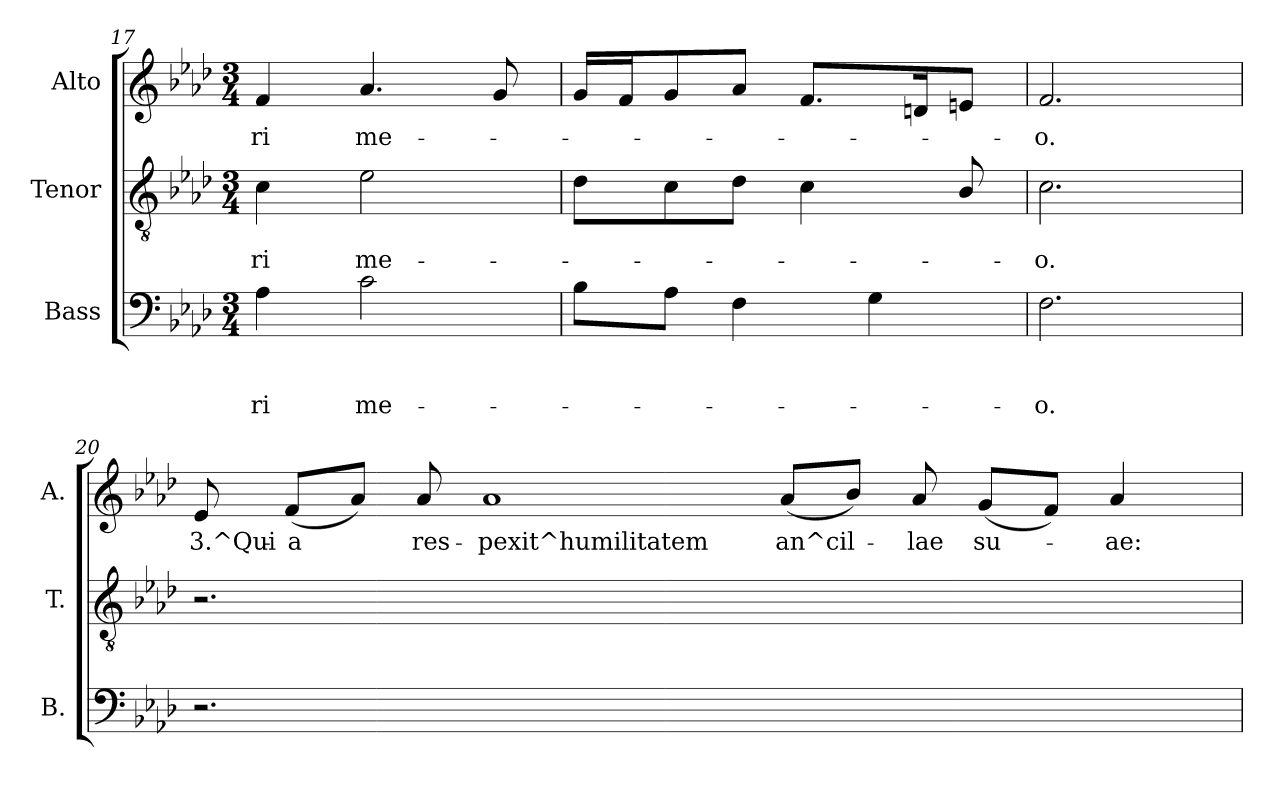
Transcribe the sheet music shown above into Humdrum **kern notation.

**kern	**text	**text	**text	**kern	**text	**text	**kern	**text
*part3	*part3	*part3	*part3	*part2	*part2	*part2	*part1	*part1
*staff3	*staff3	*staff3	*staff3	*staff2	*staff2	*staff2	*staff1	*staff1
*I"Bass	*	*	*	*I"Tenor	*	*	*I"Alto	*
*I'B.	*	*	*	*I'T.	*	*	*I'A.	*
*clefF4	*	*	*	*clefGv2	*	*	*clefG2	*
*ITrd-3c-5	*	*	*	*ITrd-3c-5	*	*	*ITrd2c3	*
*k[b-e-a-d-g-]	*	*	*	*k[b-e-a-d-g-]	*	*	*k[b-]	*
*D-:	*	*	*	*D-:	*	*	*F:	*
*M3/4	*	*	*	*M3/4	*	*	*M3/4	*
=17	=17	=17	=17	=17	=17	=17	=17	=17
!	!	!	!LO:LY:b	!	!	!LO:LY:b	!	!LO:LY:b:rj
4d-\	.	.	-ri	4f\	.	-ri	4d/	-ri
!	!	!	!LO:LY:b	!	!	!LO:LY:b	!	!LO:LY:b:rj
2f\	.	.	me-	2a-\	.	me-	4.f/	me-
.	.	.	.	.	.	.	8e/	.
=18	=18	=18	=18	=18	=18	=18	=18	=18
8e-\L	.	.	.	8g-\L	.	.	16e/LL	.
.	.	.	.	.	.	.	16d/J	.
8d-\J	.	.	.	8f\	.	.	8e/	.
4B-\	.	.	.	8g-\J	.	.	8f/J	.
.	.	.	.	4f\	.	.	8.d/L	.
4c\	.	.	.	.	.	.	.	.
.	.	.	.	.	.	.	16Bn/k	.
.	.	.	.	8e-/	.	.	8c#X/J	.
=19	=19	=19	=19	=19	=19	=19	=19	=19
!	!	!	!LO:LY:b	!	!	!LO:LY:b	!	!LO:LY:b:rj
2.B-\	.	.	-o.	2.f\	.	-o.	2.d/	-o.
!!LO:LB:g=z
=20	=20	=20	=20	=20	=20	=20	=20	=20
!	!	!	!	!	!	!	!	!LO:LY:b:rj
2.r	.	.	.	2.r	.	.	8c/	3.^Qui-
!	!	!	!	!	!	!	!	!LO:LY:b:rj
.	.	.	.	.	.	.	(<8d/L	-a
.	.	.	.	.	.	.	8f/J)	.
!	!	!	!	!	!	!	!	!LO:LY:b:rj
.	.	.	.	.	.	.	8f/	res-
!	!	!	!	!	!	!	!	!LO:LY:b:rj
.	.	.	.	.	.	.	1f	-pexit^humilitatem
1ryy	.	.	.	1ryy	.	.	.	.
!	!	!	!	!	!	!	!	!LO:LY:b:rj
.	.	.	.	.	.	.	(<8f/L	an^cil-
.	.	.	.	.	.	.	8g/J)	.
!	!	!	!	!	!	!	!	!LO:LY:b:rj
2ryy	.	.	.	2ryy	.	.	8f/	-lae
!	!	!	!	!	!	!	!	!LO:LY:b:rj
.	.	.	.	.	.	.	(<8e/L	su-
.	.	.	.	.	.	.	8d/J)	.
!	!	!	!	!	!	!	!	!LO:LY:b:rj
.	.	.	.	.	.	.	4f/	-ae:
8ryy	.	.	.	8ryy	.	.	.	.
=	=	=	=	=	=	=	=	=
*-	*-	*-	*-	*-	*-	*-	*-	*-
